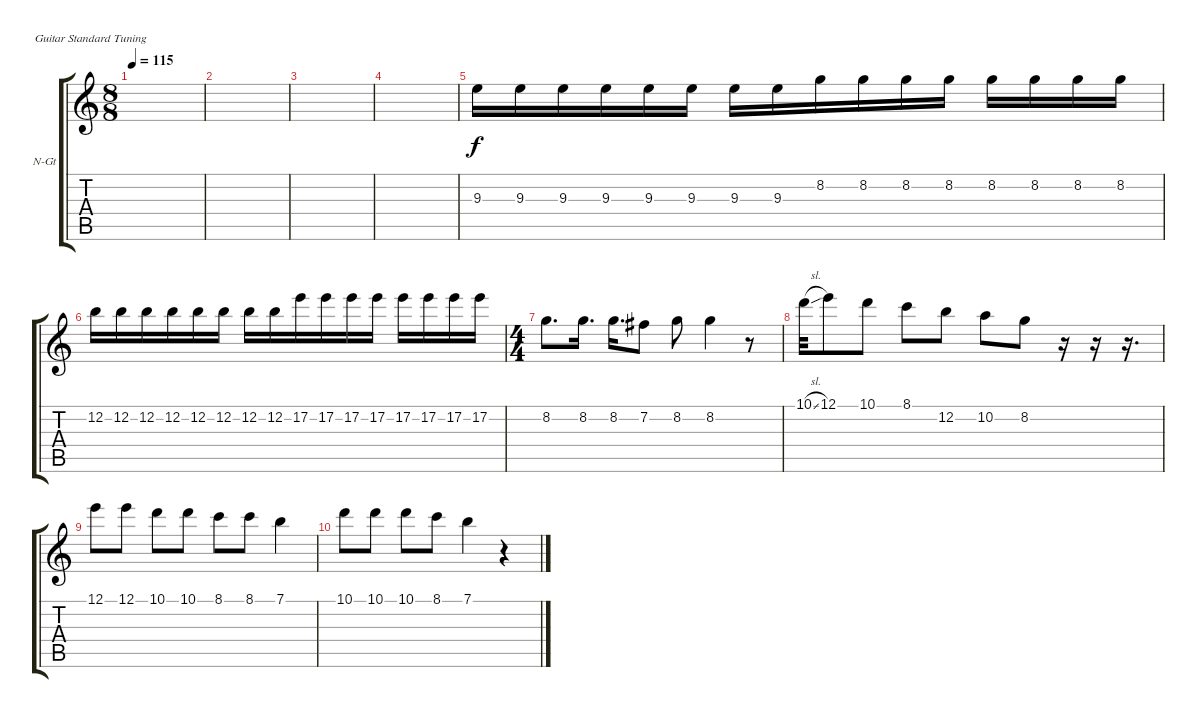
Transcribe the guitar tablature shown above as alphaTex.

\defaultSystemsLayout 4
\bracketExtendMode groupsimilarinstruments
\firstSystemTrackNameOrientation horizontal
\otherSystemsTrackNameOrientation horizontal
\track ("Nylon Guitar" "N-Gt") {instrument acousticguitarnylon}
\staff {score tabs}
\tuning (E4 B3 G3 D3 A2 E2)
\ts (8 8)
\tempo 115
\clef g2
\ks c
|
|
|
|
9.3.16 9.3.16 9.3.16 9.3.16 9.3.16 9.3.16 9.3.16 9.3.16 8.2.16 8.2.16 8.2.16 8.2.16 8.2.16 8.2.16 8.2.16 8.2.16 |
12.2.16 12.2.16 12.2.16 12.2.16 12.2.16 12.2.16 12.2.16 12.2.16 17.2.16 17.2.16 17.2.16 17.2.16 17.2.16 17.2.16 17.2.16 17.2.16 |
\ts (4 4)
8.2.8{d} 8.2.16{d} 8.2.16{d} 7.2.8 8.2.8 8.2.4 r.8 |
10.1{sl}.32 12.1.8 10.1.8 8.1.8 12.2.8 10.2.8 8.2.8 r.16 r.16 r.16{d} |
12.1.8 12.1.8 10.1.8 10.1.8 8.1.8 8.1.8 7.1.4 |
10.1.8 10.1.8 10.1.8 8.1.8 7.1.4 r.4
